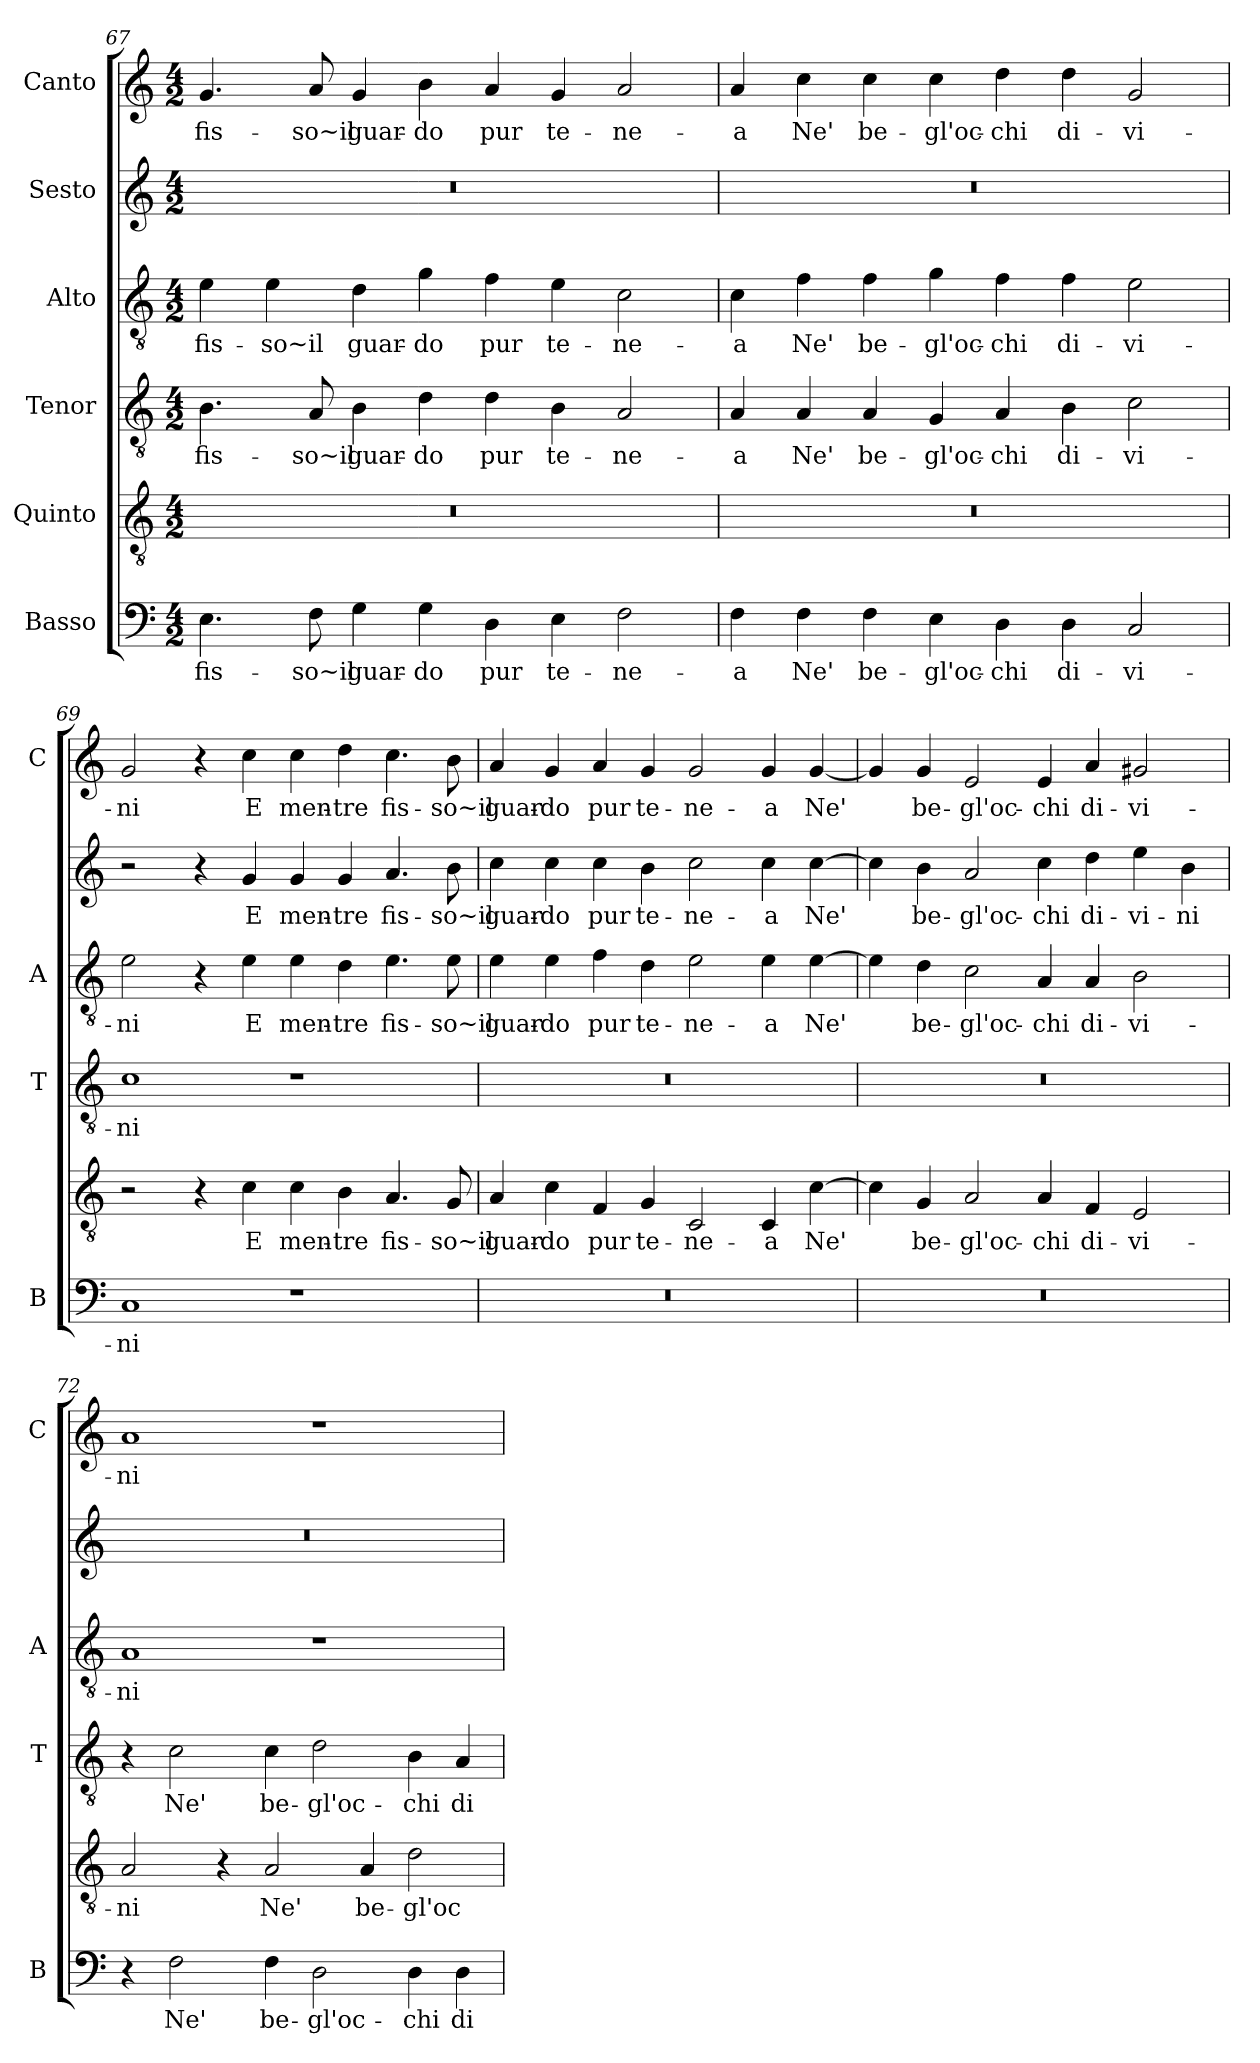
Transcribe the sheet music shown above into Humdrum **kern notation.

**kern	**text	**kern	**text	**kern	**text	**kern	**text	**kern	**text	**kern	**text
*part6	*part6	*part5	*part5	*part4	*part4	*part3	*part3	*part2	*part2	*part1	*part1
*staff6	*staff6	*staff5	*staff5	*staff4	*staff4	*staff3	*staff3	*staff2	*staff2	*staff1	*staff1
*I"Basso	*	*I"Quinto	*	*I"Tenor	*	*I"Alto	*	*I"Sesto	*	*I"Canto	*
*I'B	*	*	*	*I'T	*	*I'A	*	*	*	*I'C	*
*clefF4	*	*clefGv2	*	*clefGv2	*	*clefGv2	*	*clefG2	*	*clefG2	*
*k[]	*	*k[]	*	*k[]	*	*k[]	*	*k[]	*	*k[]	*
*C:	*	*C:	*	*C:	*	*C:	*	*C:	*	*C:	*
*M4/2	*	*M4/2	*	*M4/2	*	*M4/2	*	*M4/2	*	*M4/2	*
=67	=67	=67	=67	=67	=67	=67	=67	=67	=67	=67	=67
!	!LO:LY:b	!	!	!	!LO:LY:b	!	!LO:LY:b	!	!	!	!LO:LY:b
4.E\	fis-	0r	.	4.B\	fis-	4e\	fis-	0r	.	4.g/	fis-
!	!	!	!	!	!	!	!LO:LY:b	!	!	!	!
.	.	.	.	.	.	4e\	-so~il	.	.	.	.
!	!LO:LY:b	!	!	!	!LO:LY:b	!	!	!	!	!	!LO:LY:b
8F\	-so~il	.	.	8A/	-so~il	.	.	.	.	8a/	-so~il
!	!LO:LY:b	!	!	!	!LO:LY:b	!	!LO:LY:b	!	!	!	!LO:LY:b
4G\	guar-	.	.	4B\	guar-	4d\	guar-	.	.	4g/	guar-
!	!LO:LY:b	!	!	!	!LO:LY:b	!	!LO:LY:b	!	!	!	!LO:LY:b
4G\	-do	.	.	4d\	-do	4g\	-do	.	.	4b\	-do
!	!LO:LY:b	!	!	!	!LO:LY:b	!	!LO:LY:b	!	!	!	!LO:LY:b
4D\	pur	.	.	4d\	pur	4f\	pur	.	.	4a/	pur
!	!LO:LY:b	!	!	!	!LO:LY:b	!	!LO:LY:b	!	!	!	!LO:LY:b
4E\	te-	.	.	4B\	te-	4e\	te-	.	.	4g/	te-
!	!LO:LY:b	!	!	!	!LO:LY:b	!	!LO:LY:b	!	!	!	!LO:LY:b
2F\	-ne-	.	.	2A/	-ne-	2c\	-ne-	.	.	2a/	-ne-
=68	=68	=68	=68	=68	=68	=68	=68	=68	=68	=68	=68
!	!LO:LY:b	!	!	!	!LO:LY:b	!	!LO:LY:b	!	!	!	!LO:LY:b
4F\	-a	0r	.	4A/	-a	4c\	-a	0r	.	4a/	-a
!	!LO:LY:b	!	!	!	!LO:LY:b	!	!LO:LY:b	!	!	!	!LO:LY:b
4F\	Ne'	.	.	4A/	Ne'	4f\	Ne'	.	.	4cc\	Ne'
!	!LO:LY:b	!	!	!	!LO:LY:b	!	!LO:LY:b	!	!	!	!LO:LY:b
4F\	be-	.	.	4A/	be-	4f\	be-	.	.	4cc\	be-
!	!LO:LY:b	!	!	!	!LO:LY:b	!	!LO:LY:b	!	!	!	!LO:LY:b
4E\	-gl'oc-	.	.	4G/	-gl'oc-	4g\	-gl'oc-	.	.	4cc\	-gl'oc-
!	!LO:LY:b	!	!	!	!LO:LY:b	!	!LO:LY:b	!	!	!	!LO:LY:b
4D\	-chi	.	.	4A/	-chi	4f\	-chi	.	.	4dd\	-chi
!	!LO:LY:b	!	!	!	!LO:LY:b	!	!LO:LY:b	!	!	!	!LO:LY:b
4D\	di-	.	.	4B\	di-	4f\	di-	.	.	4dd\	di-
!	!LO:LY:b	!	!	!	!LO:LY:b	!	!LO:LY:b	!	!	!	!LO:LY:b
2C/	-vi-	.	.	2c\	-vi-	2e\	-vi-	.	.	2g/	-vi-
=69	=69	=69	=69	=69	=69	=69	=69	=69	=69	=69	=69
!	!LO:LY:b	!	!	!	!LO:LY:b	!	!LO:LY:b	!	!	!	!LO:LY:b
1C	-ni	2r	.	1c	-ni	2e\	-ni	2r	.	2g/	-ni
.	.	4r	.	.	.	4r	.	4r	.	4r	.
!	!	!	!LO:LY:b	!	!	!	!LO:LY:b	!	!LO:LY:b	!	!LO:LY:b
.	.	4c\	E	.	.	4e\	E	4g/	E	4cc\	E
!	!	!	!LO:LY:b	!	!	!	!LO:LY:b	!	!LO:LY:b	!	!LO:LY:b
1r	.	4c\	men-	1r	.	4e\	men-	4g/	men-	4cc\	men-
!	!	!	!LO:LY:b	!	!	!	!LO:LY:b	!	!LO:LY:b	!	!LO:LY:b
.	.	4B\	-tre	.	.	4d\	-tre	4g/	-tre	4dd\	-tre
!	!	!	!LO:LY:b	!	!	!	!LO:LY:b	!	!LO:LY:b	!	!LO:LY:b
.	.	4.A/	fis-	.	.	4.e\	fis-	4.a/	fis-	4.cc\	fis-
!	!	!	!LO:LY:b	!	!	!	!LO:LY:b	!	!LO:LY:b	!	!LO:LY:b
.	.	8G/	-so~il	.	.	8e\	-so~il	8b\	-so~il	8b\	-so~il
!!LO:LB:g=z
=70	=70	=70	=70	=70	=70	=70	=70	=70	=70	=70	=70
!	!	!	!LO:LY:b	!	!	!	!LO:LY:b	!	!LO:LY:b	!	!LO:LY:b
0r	.	4A/	guar-	0r	.	4e\	guar-	4cc\	guar-	4a/	guar-
!	!	!	!LO:LY:b	!	!	!	!LO:LY:b	!	!LO:LY:b	!	!LO:LY:b
.	.	4c\	-do	.	.	4e\	-do	4cc\	-do	4g/	-do
!	!	!	!LO:LY:b	!	!	!	!LO:LY:b	!	!LO:LY:b	!	!LO:LY:b
.	.	4F/	pur	.	.	4f\	pur	4cc\	pur	4a/	pur
!	!	!	!LO:LY:b	!	!	!	!LO:LY:b	!	!LO:LY:b	!	!LO:LY:b
.	.	4G/	te-	.	.	4d\	te-	4b\	te-	4g/	te-
!	!	!	!LO:LY:b	!	!	!	!LO:LY:b	!	!LO:LY:b	!	!LO:LY:b
.	.	2C/	-ne-	.	.	2e\	-ne-	2cc\	-ne-	2g/	-ne-
!	!	!	!LO:LY:b	!	!	!	!LO:LY:b	!	!LO:LY:b	!	!LO:LY:b
.	.	4C/	-a	.	.	4e\	-a	4cc\	-a	4g/	-a
!	!	!	!LO:LY:b	!	!	!	!LO:LY:b	!	!LO:LY:b	!	!LO:LY:b
.	.	[4c\	Ne'	.	.	[4e\	Ne'	[4cc\	Ne'	[4g/	Ne'
=71	=71	=71	=71	=71	=71	=71	=71	=71	=71	=71	=71
0r	.	4c\]	.	0r	.	4e\]	.	4cc\]	.	4g/]	.
!	!	!	!LO:LY:b	!	!	!	!LO:LY:b	!	!LO:LY:b	!	!LO:LY:b
.	.	4G/	be-	.	.	4d\	be-	4b\	be-	4g/	be-
!	!	!	!LO:LY:b	!	!	!	!LO:LY:b	!	!LO:LY:b	!	!LO:LY:b
.	.	2A/	-gl'oc-	.	.	2c\	-gl'oc-	2a/	-gl'oc-	2e/	-gl'oc-
!	!	!	!LO:LY:b	!	!	!	!LO:LY:b	!	!LO:LY:b	!	!LO:LY:b
.	.	4A/	-chi	.	.	4A/	-chi	4cc\	-chi	4e/	-chi
!	!	!	!LO:LY:b	!	!	!	!LO:LY:b	!	!LO:LY:b	!	!LO:LY:b
.	.	4F/	di-	.	.	4A/	di-	4dd\	di-	4a/	di-
!	!	!	!LO:LY:b	!	!	!	!LO:LY:b	!	!LO:LY:b	!	!LO:LY:b
.	.	2E/	-vi-	.	.	2B\	-vi-	4ee\	-vi-	2g#X/	-vi-
!	!	!	!	!	!	!	!	!	!LO:LY:b	!	!
.	.	.	.	.	.	.	.	4b\	-ni	.	.
=72	=72	=72	=72	=72	=72	=72	=72	=72	=72	=72	=72
!	!	!	!LO:LY:b	!	!	!	!LO:LY:b	!	!	!	!LO:LY:b
4r	.	2A/	-ni	4r	.	1A	-ni	0r	.	1a	-ni
!	!LO:LY:b	!	!	!	!LO:LY:b	!	!	!	!	!	!
2F\	Ne'	.	.	2c\	Ne'	.	.	.	.	.	.
.	.	4r	.	.	.	.	.	.	.	.	.
!	!LO:LY:b	!	!LO:LY:b	!	!LO:LY:b	!	!	!	!	!	!
4F\	be-	2A/	Ne'	4c\	be-	.	.	.	.	.	.
!	!LO:LY:b	!	!	!	!LO:LY:b	!	!	!	!	!	!
2D\	-gl'oc-	.	.	2d\	-gl'oc-	1r	.	.	.	1r	.
!	!	!	!LO:LY:b	!	!	!	!	!	!	!	!
.	.	4A/	be-	.	.	.	.	.	.	.	.
!	!LO:LY:b	!	!LO:LY:b	!	!LO:LY:b	!	!	!	!	!	!
4D\	-chi	2d\	-gl'oc-	4B\	-chi	.	.	.	.	.	.
!	!LO:LY:b	!	!	!	!LO:LY:b	!	!	!	!	!	!
4D\	di-	.	.	4A/	di-	.	.	.	.	.	.
=	=	=	=	=	=	=	=	=	=	=	=
*-	*-	*-	*-	*-	*-	*-	*-	*-	*-	*-	*-
